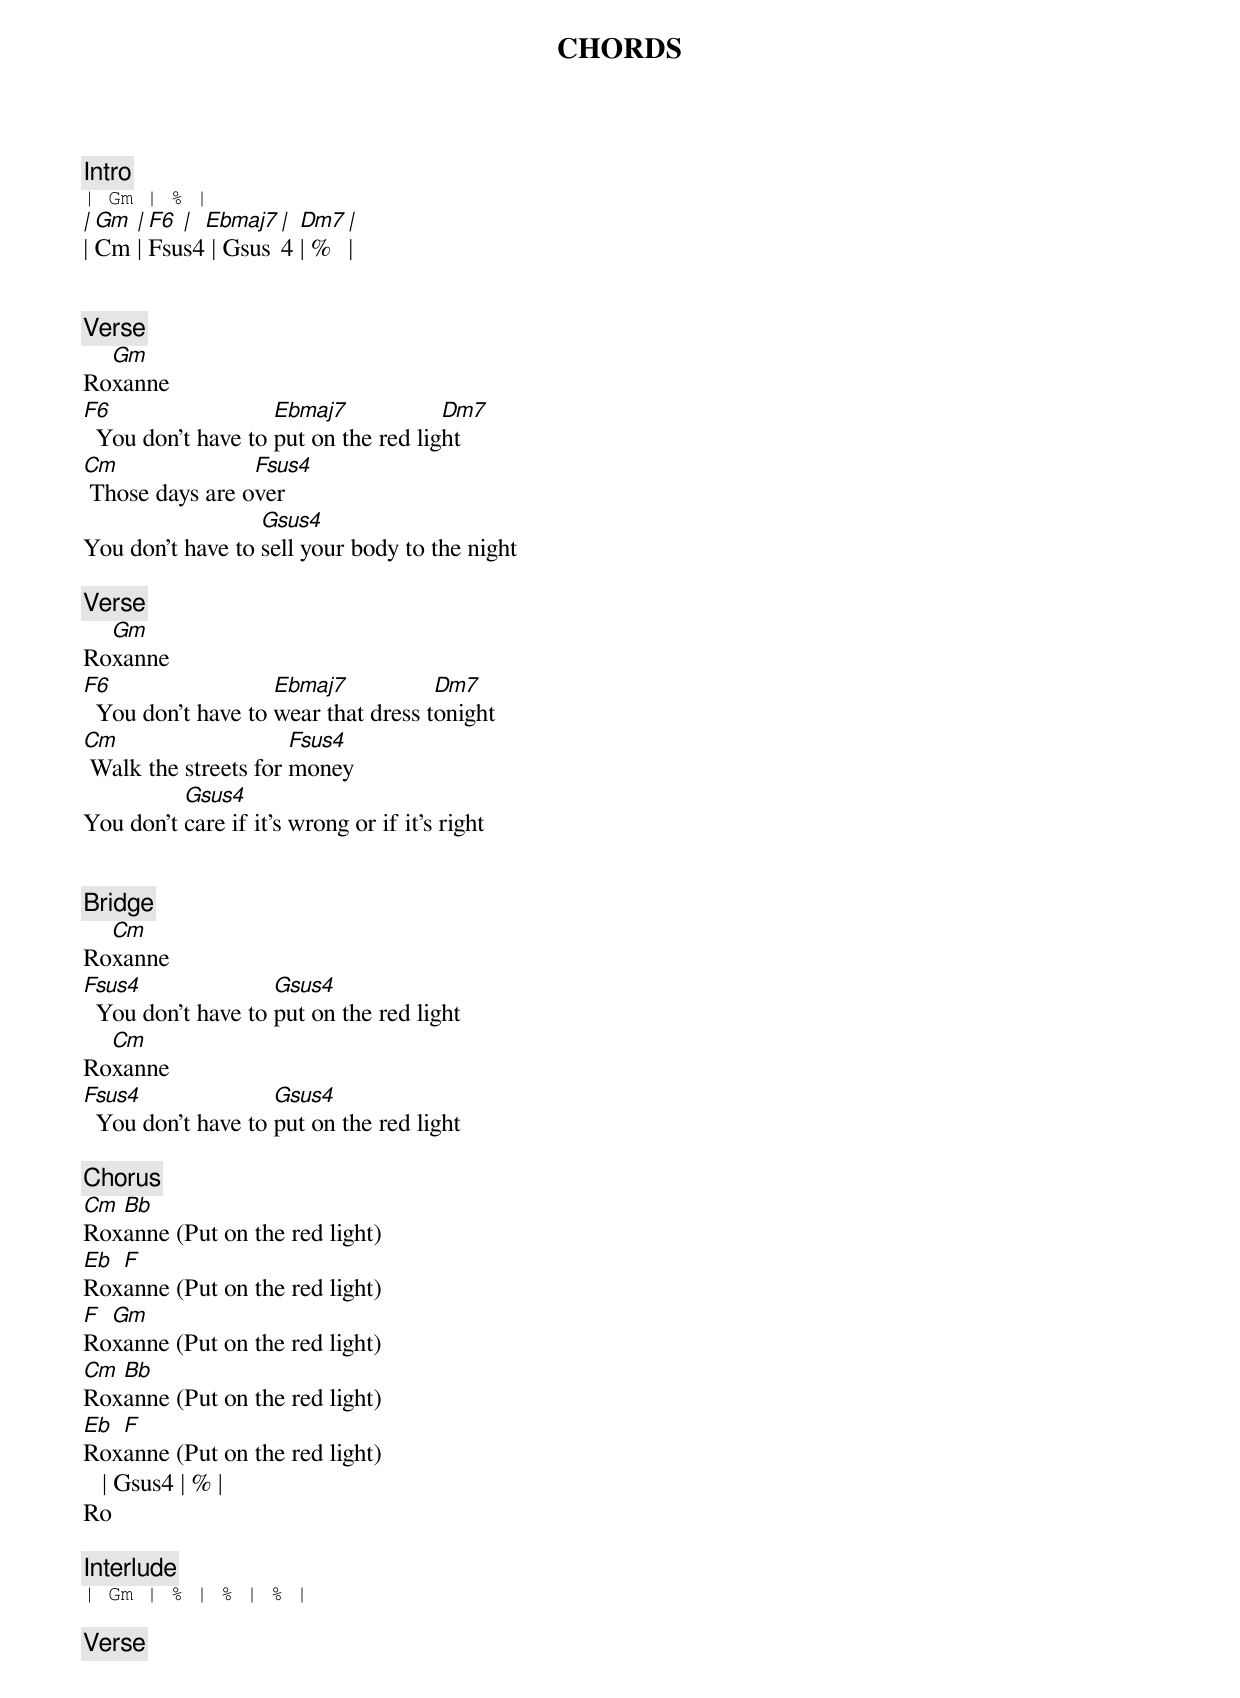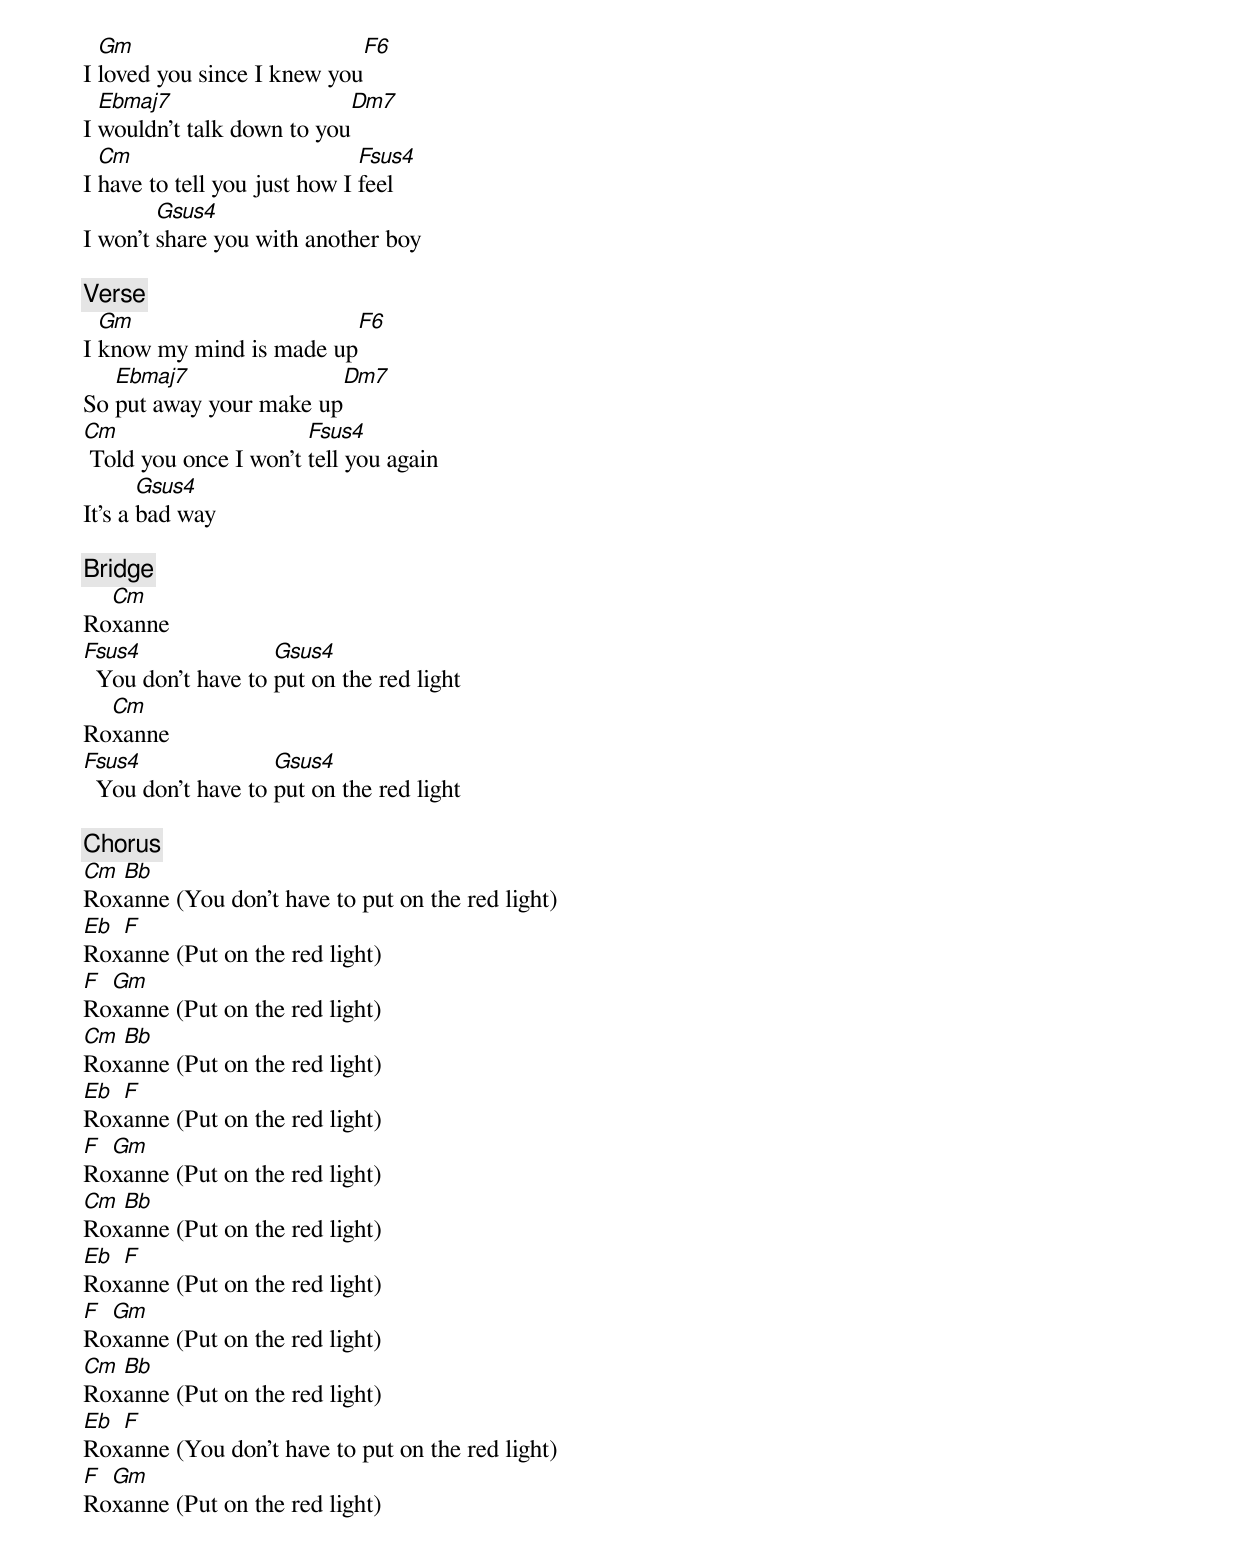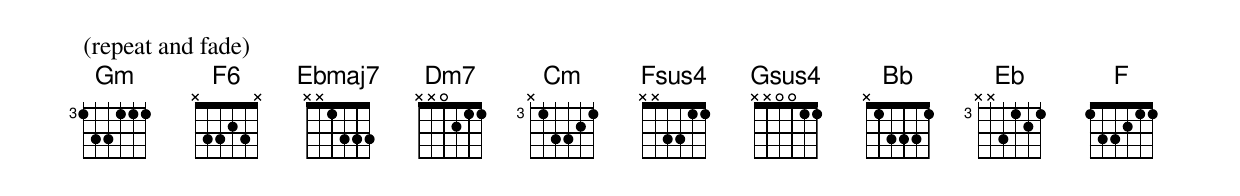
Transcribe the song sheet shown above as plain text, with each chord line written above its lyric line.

CHORDS

Gm     0231
F6     2213
Ebmaj7 3231
Dm7    2010
Cm     5333
Fsus4  3013
Gsus4  0233
Eb     3331

[Intro]
| Gm | % |
| Gm | F6 | Ebmaj7 | Dm7 |
| Cm | Fsus4 | Gsus4 | % |


[Verse]
  Gm
Roxanne
F6                  Ebmaj7            Dm7
  You don't have to put on the red light
Cm               Fsus4
 Those days are over
                  Gsus4
You don't have to sell your body to the night

[Verse]
  Gm
Roxanne
F6                  Ebmaj7           Dm7
  You don't have to wear that dress tonight
Cm                    Fsus4
 Walk the streets for money
          Gsus4
You don't care if it's wrong or if it's right


[Bridge]
  Cm
Roxanne
Fsus4               Gsus4
  You don't have to put on the red light
  Cm
Roxanne
Fsus4               Gsus4
  You don't have to put on the red light

[Chorus]
Cm Bb
Roxanne (Put on the red light)
Eb F
Roxanne (Put on the red light)
F Gm
Roxanne (Put on the red light)
Cm Bb
Roxanne (Put on the red light)
Eb F
Roxanne (Put on the red light)
   | Gsus4 | % |
Ro

[Interlude]
| Gm | % | % | % |

[Verse]
  Gm                           F6
I loved you since I knew you
  Ebmaj7                      Dm7
I wouldn't talk down to you
  Cm                          Fsus4
I have to tell you just how I feel
        Gsus4
I won't share you with another boy

[Verse]
  Gm                       F6
I know my mind is made up
   Ebmaj7                 Dm7
So put away your make up
Cm                     Fsus4
 Told you once I won't tell you again
       Gsus4
It's a bad way

[Bridge]
  Cm
Roxanne
Fsus4               Gsus4
  You don't have to put on the red light
  Cm
Roxanne
Fsus4               Gsus4
  You don't have to put on the red light

[Chorus]
Cm Bb
Roxanne (You don't have to put on the red light)
Eb F
Roxanne (Put on the red light)
F Gm
Roxanne (Put on the red light)
Cm Bb
Roxanne (Put on the red light)
Eb F
Roxanne (Put on the red light)
F Gm
Roxanne (Put on the red light)
Cm Bb
Roxanne (Put on the red light)
Eb F
Roxanne (Put on the red light)
F Gm
Roxanne (Put on the red light)
Cm Bb
Roxanne (Put on the red light)
Eb F
Roxanne (You don't have to put on the red light)
F Gm
Roxanne (Put on the red light)

(repeat and fade)
